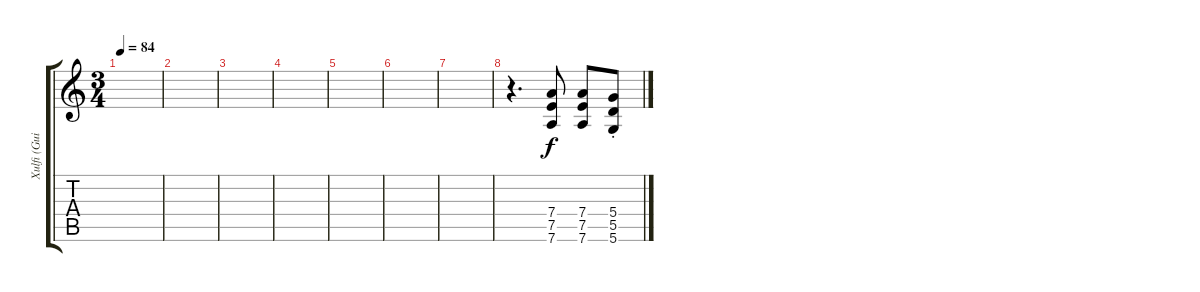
\track ("Xulfi (Guitar 3)" "Xulfi (Gui") {instrument distortionguitar}
\staff {score tabs}
\tuning (E4 B3 G3 D3 A2 D2) {hide}
\ts (3 4)
\tempo 84
\clef g2
\ks c
|
|
|
|
|
|
|
r.4{d} (7.4 7.5 7.6).8 (7.4 7.5 7.6).8 (5.4{st} 5.5{st} 5.6{st}).8
